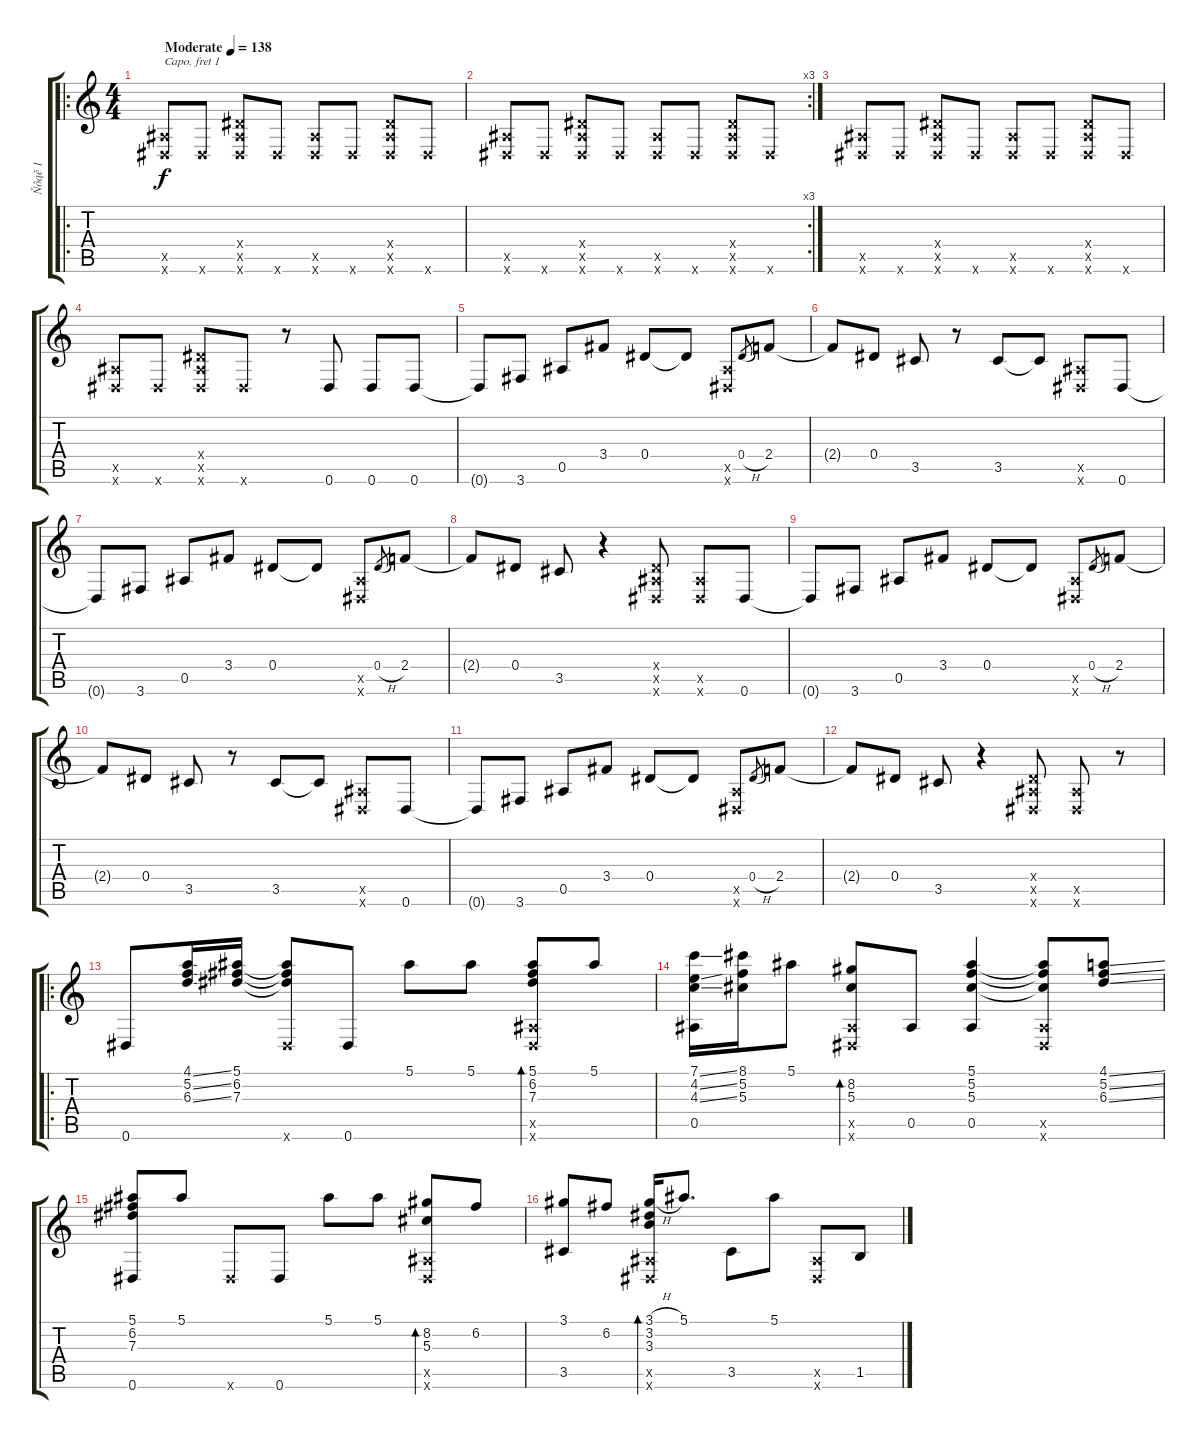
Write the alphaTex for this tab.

\track ("Ňôąě 1" "Ňôąě 1") {instrument acousticguitarsteel}
\staff {score tabs}
\capo 1
\tuning (E4 B3 G3 D3 A2 D2) {hide}
\ro
\ts (4 4)
\tempo (138 "Moderate")
\clef g2
\ks c
(0.5{x} 0.6{x}).8{dy f instrument acousticguitarsteel} 0.6{x}.8 (0.4{x} 0.5{x} 0.6{x}).8 0.6{x}.8 (0.5{x} 0.6{x}).8 0.6{x}.8 (0.4{x} 0.5{x} 0.6{x}).8 0.6{x}.8 |
\rc 3
(0.5{x} 0.6{x}).8 0.6{x}.8 (0.4{x} 0.5{x} 0.6{x}).8 0.6{x}.8 (0.5{x} 0.6{x}).8 0.6{x}.8 (0.4{x} 0.5{x} 0.6{x}).8 0.6{x}.8 |
(0.5{x} 0.6{x}).8 0.6{x}.8 (0.4{x} 0.5{x} 0.6{x}).8 0.6{x}.8 (0.5{x} 0.6{x}).8 0.6{x}.8 (0.4{x} 0.5{x} 0.6{x}).8 0.6{x}.8 |
(0.5{x} 0.6{x}).8 0.6{x}.8 (0.4{x} 0.5{x} 0.6{x}).8 0.6{x}.8 r.8 0.6.8 0.6.8 0.6.8 |
0.6{t}.8 3.6.8 0.5.8 3.4.8 0.4.8 0.4{t}.8 (0.5{x} 0.6{x}).8 0.4{h}.8{gr} 2.4.8 |
2.4{t}.8 0.4.8 3.5.8 r.8 3.5.8 3.5{t}.8 (0.5{x} 0.6{x}).8 0.6.8 |
0.6{t}.8 3.6.8 0.5.8 3.4.8 0.4.8 0.4{t}.8 (0.5{x} 0.6{x}).8 0.4{h}.8{gr} 2.4.8 |
2.4{t}.8 0.4.8 3.5.8 r.4 (0.4{x} 0.5{x} 0.6{x}).8 (0.5{x} 0.6{x}).8 0.6.8 |
0.6{t}.8 3.6.8 0.5.8 3.4.8 0.4.8 0.4{t}.8 (0.5{x} 0.6{x}).8 0.4{h}.8{gr} 2.4.8 |
2.4{t}.8 0.4.8 3.5.8 r.8 3.5.8 3.5{t}.8 (0.5{x} 0.6{x}).8 0.6.8 |
0.6{t}.8 3.6.8 0.5.8 3.4.8 0.4.8 0.4{t}.8 (0.5{x} 0.6{x}).8 0.4{h}.8{gr} 2.4.8 |
2.4{t}.8 0.4.8 3.5.8 r.4 (0.4{x} 0.5{x} 0.6{x}).8 (0.5{x} 0.6{x}).8 r.8 |
\ro
0.6.8 (4.1{ss} 5.2{ss} 6.3{ss}).16 (5.1 6.2 7.3).16 (5.1{t} 6.2{t} 7.3{t} 0.6{x}).8 0.6.8 5.1.8 5.1.8 (5.1 6.2 7.3 0.5{x} 0.6{x}).8{bd 240} 5.1.8 |
(7.1{ss} 4.2{ss} 4.3{ss} 0.5).16 (8.1 5.2 5.3).16 5.1.8 (8.2 5.3 0.5{x} 0.6{x}).8{bd 240} 0.5.8 (5.1 5.2 5.3 0.5).4 (5.1{t} 5.2{t} 5.3{t} 0.5{x} 0.6{x}).8 (4.1{ss} 5.2{ss} 6.3{ss}).8 |
(5.1 6.2 7.3 0.6).8 5.1.8 0.6{x}.8 0.6.8 5.1.8 5.1.8 (8.2 5.3 0.5{x} 0.6{x}).8{bd 240} 6.2.8 |
(3.1 3.5).8 6.2.8 (3.1{h} 3.2 3.3 0.5{x} 0.6{x}).16{bd 240} 5.1.8{d} 3.5.8 5.1.8 (0.5{x} 0.6{x}).8 1.5.8
